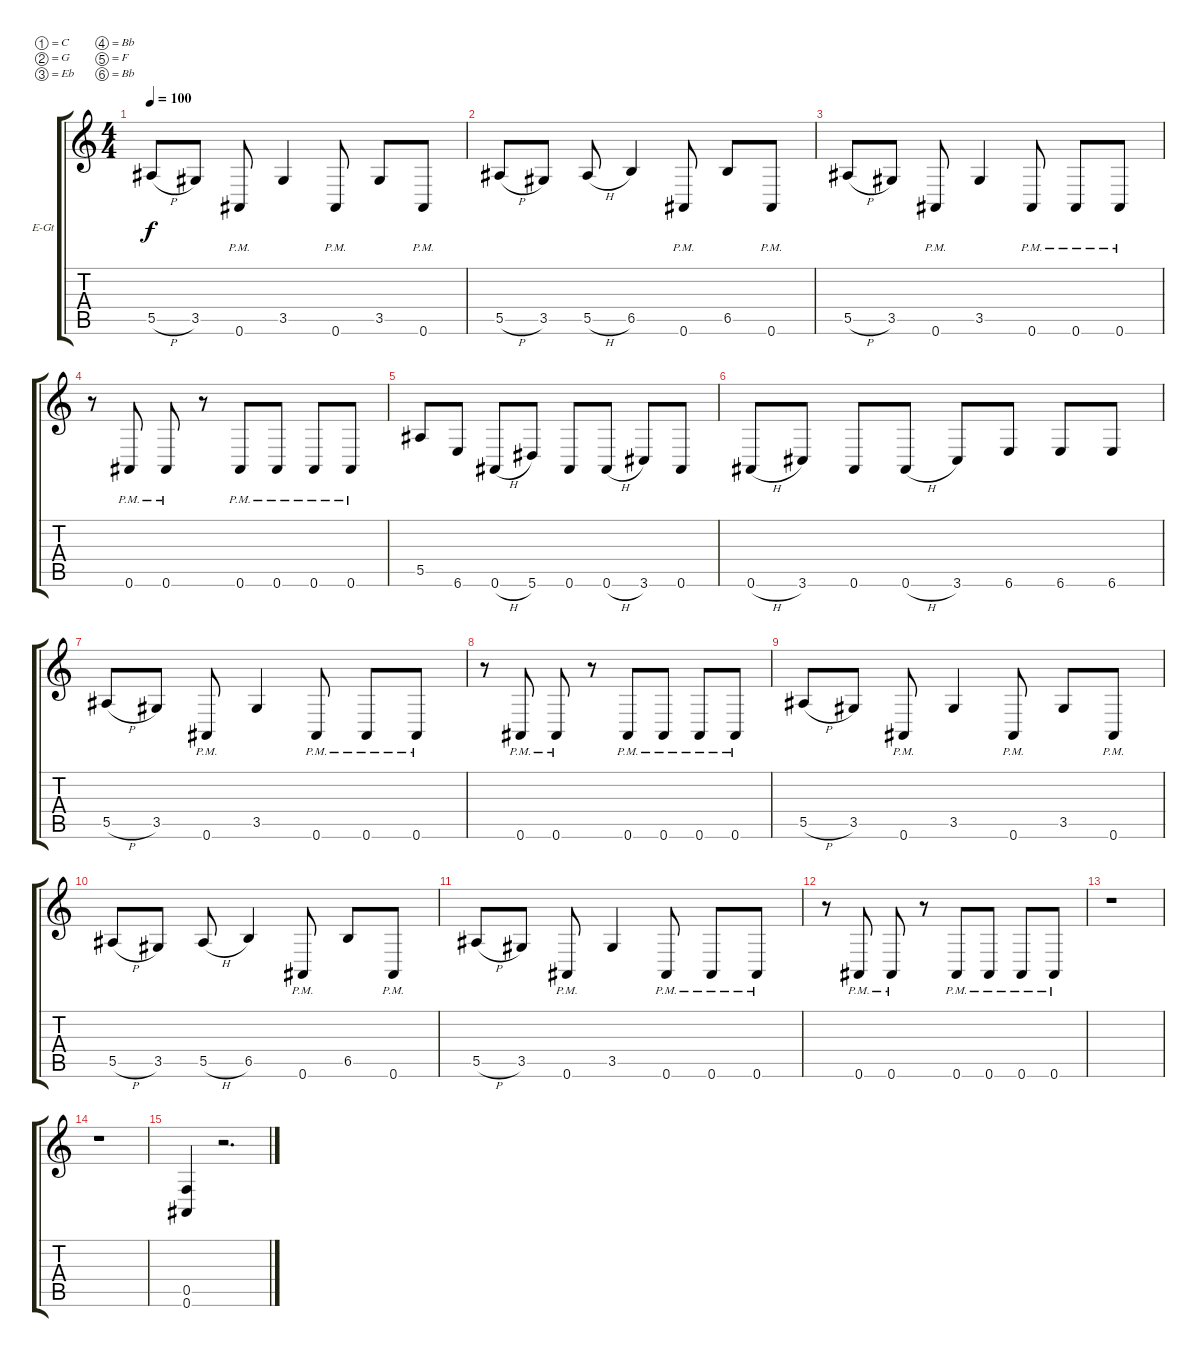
\bracketExtendMode groupsimilarinstruments
\firstSystemTrackNameOrientation horizontal
\otherSystemsTrackNameOrientation horizontal
\track ("Lee Malia" "E-Gt") {instrument distortionguitar}
\staff {score tabs}
\tuning (C4 G3 Eb3 Bb2 F2 Bb1)
\ts (4 4)
\tempo 100
\clef g2
\ks c
5.5{h}.8{dy f} 3.5.8 0.6{pm}.8 3.5.4 0.6{pm}.8 3.5.8 0.6{pm}.8 |
5.5{h}.8 3.5.8 5.5{h}.8 6.5.4 0.6{pm}.8 6.5.8 0.6{pm}.8 |
5.5{h}.8 3.5.8 0.6{pm}.8 3.5.4 0.6{pm}.8 0.6{pm}.8 0.6{pm}.8 |
r.8 0.6{pm}.8 0.6{pm}.8 r.8 0.6{pm}.8 0.6{pm}.8 0.6{pm}.8 0.6{pm}.8 |
5.5.8 6.6.8 0.6{h}.8 5.6.8 0.6.8 0.6{h}.8 3.6.8 0.6.8 |
0.6{h}.8 3.6.8 0.6.8 0.6{h}.8 3.6.8 6.6.8 6.6.8 6.6.8 |
5.5{h}.8 3.5.8 0.6{pm}.8 3.5.4 0.6{pm}.8 0.6{pm}.8 0.6{pm}.8 |
r.8 0.6{pm}.8 0.6{pm}.8 r.8 0.6{pm}.8 0.6{pm}.8 0.6{pm}.8 0.6{pm}.8 |
5.5{h}.8 3.5.8 0.6{pm}.8 3.5.4 0.6{pm}.8 3.5.8 0.6{pm}.8 |
5.5{h}.8 3.5.8 5.5{h}.8 6.5.4 0.6{pm}.8 6.5.8 0.6{pm}.8 |
5.5{h}.8 3.5.8 0.6{pm}.8 3.5.4 0.6{pm}.8 0.6{pm}.8 0.6{pm}.8 |
r.8 0.6{pm}.8 0.6{pm}.8 r.8 0.6{pm}.8 0.6{pm}.8 0.6{pm}.8 0.6{pm}.8 |
r.1 |
r.1 |
(0.5 0.6).4 r.2{d}
